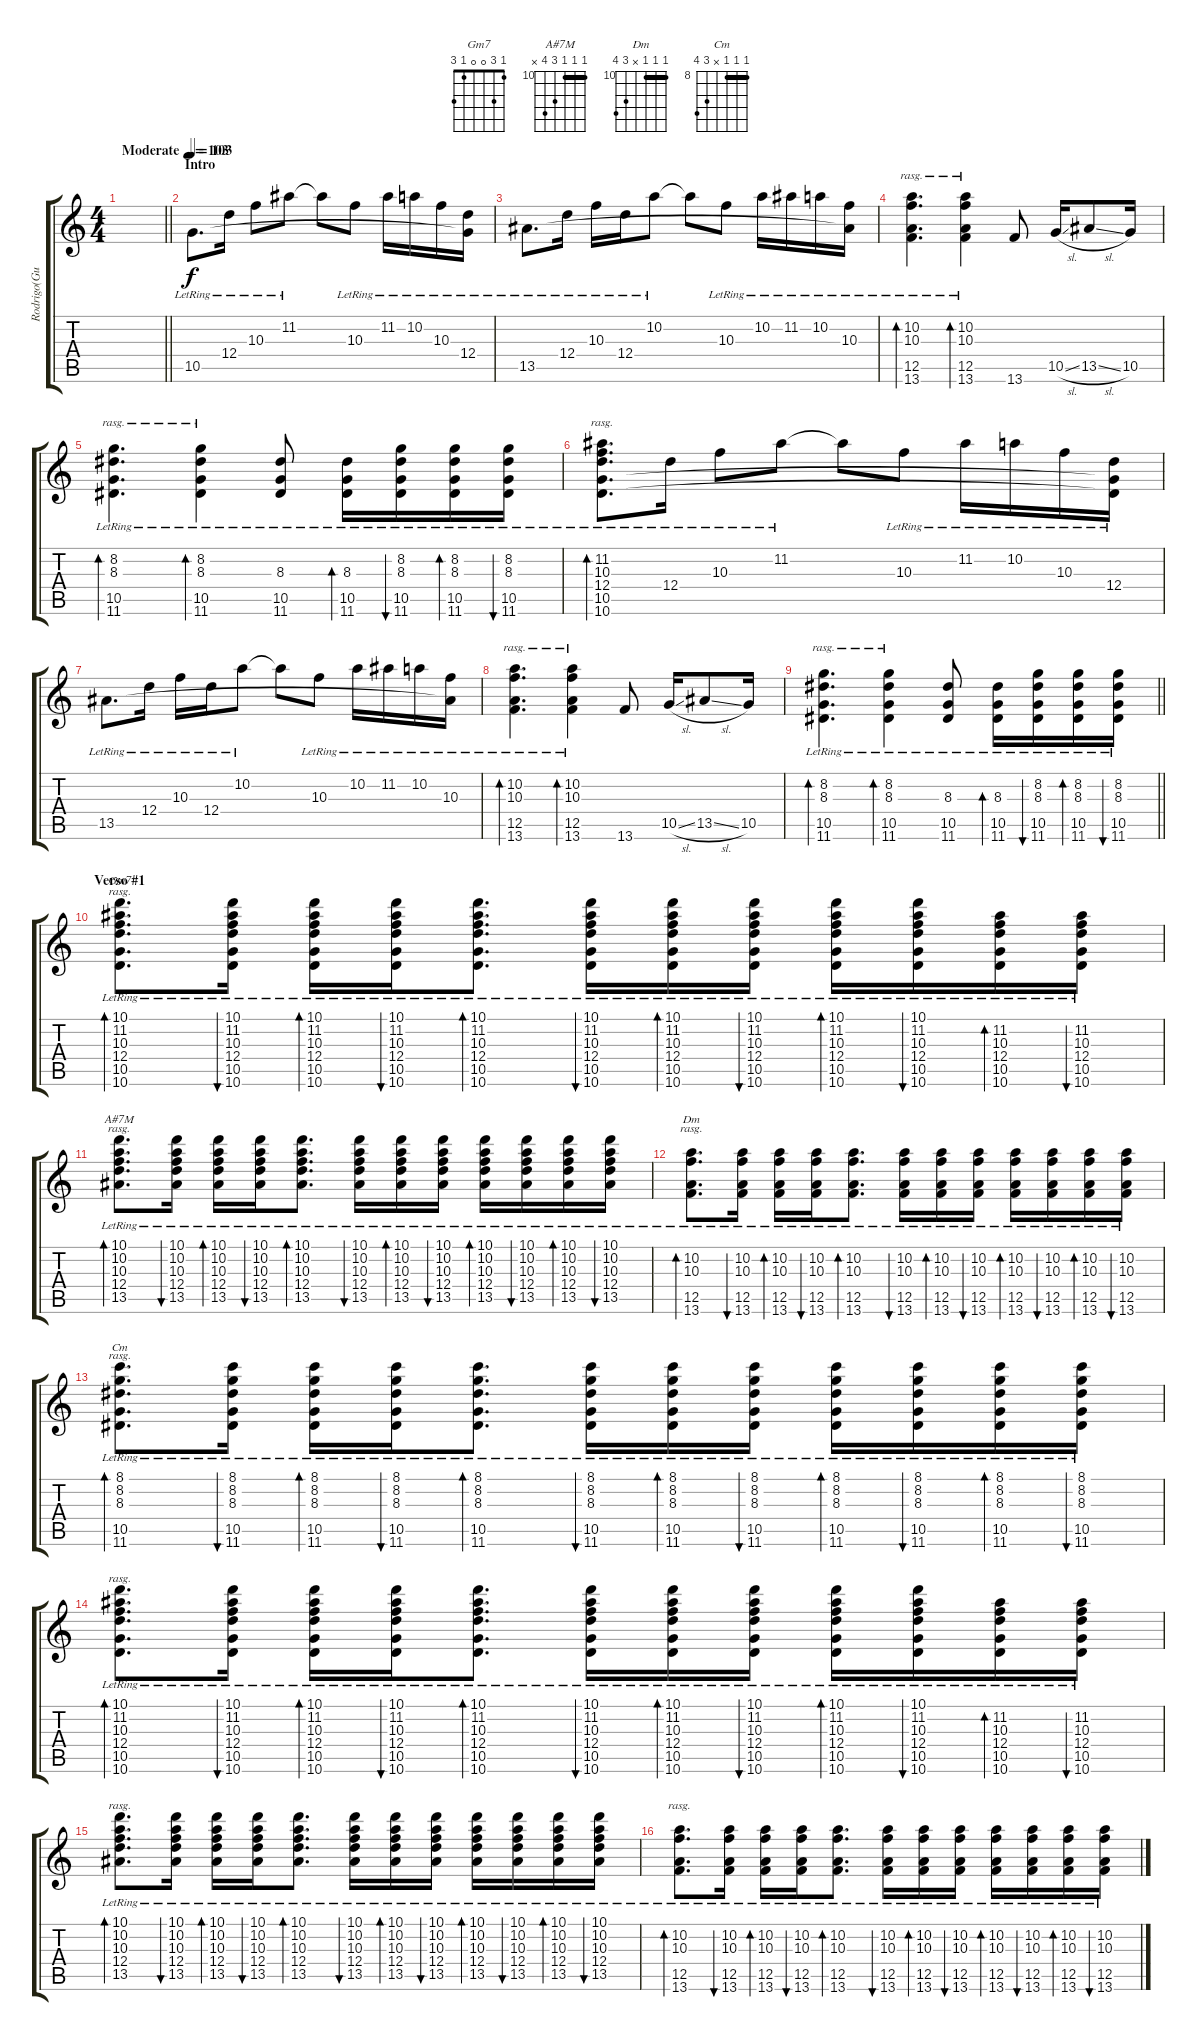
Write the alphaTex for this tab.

\track ("Rodrigo(Guitarra#1)" "Rodrigo(Gu") {instrument acousticguitarsteel}
\staff {score tabs}
\tuning (E4 B3 G3 D3 A2 E2) {hide}
\chord ("Gm7" 1 3 0 0 1 3)
\chord ("A#7M" 10 10 10 12 13 x) {firstfret 10 barre 10}
\chord ("Dm" 10 10 10 x 12 13) {firstfret 10 barre 10}
\chord ("Cm" 8 8 8 x 10 11) {firstfret 8 barre 8}
\ts (4 4)
\tempo (103 "Moderate")
\clef g2
\barLineRight lightlight
\ks c
|
\section ("" "Intro")
\tempo 103
10.5{lr}.8{d} 12.4{lr}.16 10.3{lr}.8 11.2{lr}.8 11.2{t}.8 10.3{lr}.8 11.2{lr}.16 10.2{lr}.16 10.3{lr}.16 (12.4{lr} 10.5{t}).16 |
13.5{lr}.8{d} 12.4{lr}.16 10.3{lr}.16 12.4{lr}.16 10.2{lr}.8 10.2{t}.8 10.3{lr}.8 10.2{lr}.16 11.2{lr}.16 10.2{lr}.16 (10.3{lr} 13.5{t}).16 |
(10.2{lr} 10.3{lr} 12.5{lr} 13.6{lr}).4{d bd 120 rasg ii} (10.2{lr} 10.3{lr} 12.5{lr} 13.6{lr}).4{bd 120 rasg ii} 13.6.8 10.5{sl}.16 13.5{sl}.8 10.5.16 |
(8.2{lr} 8.3{lr} 10.5{lr} 11.6{lr}).4{d bd 120 rasg ii} (8.2{lr} 8.3{lr} 10.5{lr} 11.6{lr}).4{bd 120 rasg ii} (8.3{lr} 10.5{lr} 11.6{lr}).8 (8.3{lr} 10.5{lr} 11.6{lr}).16{bd 60} (8.2 8.3{lr} 10.5{lr} 11.6{lr}).16{bu 60} (8.2 8.3{lr} 10.5{lr} 11.6{lr}).16{bd 60} (8.2 8.3{lr} 10.5{lr} 11.6{lr}).16{bu 60} |
(11.2{lr} 10.3{lr} 12.4{lr} 10.5{lr} 10.6{lr}).8{d bd 60 rasg ii} 12.4{lr}.16 10.3{lr}.8 11.2{lr}.8 11.2{t}.8 10.3{lr}.8 11.2{lr}.16 10.2{lr}.16 10.3{lr}.16 (12.4{lr} 10.5{t} 10.6{t}).16 |
13.5{lr}.8{d} 12.4{lr}.16 10.3{lr}.16 12.4{lr}.16 10.2{lr}.8 10.2{t}.8 10.3{lr}.8 10.2{lr}.16 11.2{lr}.16 10.2{lr}.16 (10.3{lr} 13.5{t}).16 |
(10.2{lr} 10.3{lr} 12.5{lr} 13.6{lr}).4{d bd 120 rasg ii} (10.2{lr} 10.3{lr} 12.5{lr} 13.6{lr}).4{bd 120 rasg ii} 13.6.8 10.5{sl}.16 13.5{sl}.8 10.5.16 |
\barLineRight lightlight
(8.2{lr} 8.3{lr} 10.5{lr} 11.6{lr}).4{d bd 120 rasg ii} (8.2{lr} 8.3{lr} 10.5{lr} 11.6{lr}).4{bd 120 rasg ii} (8.3{lr} 10.5{lr} 11.6{lr}).8 (8.3{lr} 10.5{lr} 11.6{lr}).16{bd 60} (8.2 8.3{lr} 10.5{lr} 11.6{lr}).16{bu 60} (8.2 8.3{lr} 10.5{lr} 11.6{lr}).16{bd 60} (8.2 8.3{lr} 10.5{lr} 11.6{lr}).16{bu 60} |
\section ("" "Verso #1")
(10.1 11.2{lr} 10.3{lr} 12.4{lr} 10.5{lr} 10.6{lr}).8{d bd 60 ch "Gm7" rasg ii} (10.1 11.2{lr} 10.3{lr} 12.4{lr} 10.5{lr} 10.6{lr}).16{bu 30} (10.1 11.2{lr} 10.3{lr} 12.4{lr} 10.5{lr} 10.6{lr}).16{bd 30} (10.1 11.2{lr} 10.3{lr} 12.4{lr} 10.5{lr} 10.6{lr}).16{bu 30} (10.1 11.2{lr} 10.3{lr} 12.4{lr} 10.5{lr} 10.6{lr}).8{d bd 30} (10.1 11.2{lr} 10.3{lr} 12.4{lr} 10.5{lr} 10.6{lr}).16{bu 30} (10.1 11.2{lr} 10.3{lr} 12.4{lr} 10.5{lr} 10.6{lr}).16{bd 30} (10.1 11.2{lr} 10.3{lr} 12.4{lr} 10.5{lr} 10.6{lr}).16{bu 30} (10.1 11.2{lr} 10.3{lr} 12.4{lr} 10.5{lr} 10.6{lr}).16{bd 30} (10.1 11.2{lr} 10.3{lr} 12.4{lr} 10.5{lr} 10.6{lr}).16{bu 30} (11.2{lr} 10.3{lr} 12.4{lr} 10.5{lr} 10.6).16{bd 30} (11.2{lr} 10.3{lr} 12.4{lr} 10.5{lr} 10.6).16{bu 30} |
(10.1 10.2{lr} 10.3{lr} 12.4{lr} 13.5{lr}).8{d bd 60 ch "A#7M" rasg ii} (10.1 10.2{lr} 10.3{lr} 12.4{lr} 13.5{lr}).16{bu 30} (10.1 10.2{lr} 10.3{lr} 12.4{lr} 13.5{lr}).16{bd 30} (10.1 10.2{lr} 10.3{lr} 12.4{lr} 13.5{lr}).16{bu 30} (10.1 10.2{lr} 10.3{lr} 12.4{lr} 13.5{lr}).8{d bd 30} (10.1 10.2{lr} 10.3{lr} 12.4{lr} 13.5{lr}).16{bu 30} (10.1 10.2{lr} 10.3{lr} 12.4{lr} 13.5{lr}).16{bd 30} (10.1 10.2{lr} 10.3{lr} 12.4{lr} 13.5{lr}).16{bu 30} (10.1 10.2{lr} 10.3{lr} 12.4{lr} 13.5{lr}).16{bd 30} (10.1 10.2{lr} 10.3{lr} 12.4{lr} 13.5{lr}).16{bu 30} (10.1 10.2{lr} 10.3{lr} 12.4{lr} 13.5{lr}).16{bd 30} (10.1 10.2{lr} 10.3{lr} 12.4{lr} 13.5{lr}).16{bu 30} |
(10.2{lr} 10.3{lr} 12.5{lr} 13.6{lr}).8{d bd 60 ch "Dm" rasg ii} (10.2{lr} 10.3{lr} 12.5{lr} 13.6{lr}).16{bu 30} (10.2{lr} 10.3{lr} 12.5{lr} 13.6{lr}).16{bd 30} (10.2{lr} 10.3{lr} 12.5{lr} 13.6{lr}).16{bu 30} (10.2{lr} 10.3{lr} 12.5{lr} 13.6{lr}).8{d bd 30} (10.2{lr} 10.3{lr} 12.5{lr} 13.6{lr}).16{bu 30} (10.2{lr} 10.3{lr} 12.5{lr} 13.6{lr}).16{bd 30} (10.2{lr} 10.3{lr} 12.5{lr} 13.6{lr}).16{bu 30} (10.2{lr} 10.3{lr} 12.5{lr} 13.6{lr}).16{bd 30} (10.2{lr} 10.3{lr} 12.5{lr} 13.6{lr}).16{bu 30} (10.2{lr} 10.3{lr} 12.5{lr} 13.6{lr}).16{bd 30} (10.2{lr} 10.3{lr} 12.5{lr} 13.6{lr}).16{bu 30} |
(8.1{lr} 8.2{lr} 8.3{lr} 10.5{lr} 11.6{lr}).8{d bd 60 ch "Cm" rasg ii} (8.1{lr} 8.2{lr} 8.3{lr} 10.5{lr} 11.6{lr}).16{bu 30} (8.1{lr} 8.2{lr} 8.3{lr} 10.5{lr} 11.6{lr}).16{bd 30} (8.1{lr} 8.2{lr} 8.3{lr} 10.5{lr} 11.6{lr}).16{bu 30} (8.1{lr} 8.2{lr} 8.3{lr} 10.5{lr} 11.6{lr}).8{d bd 30} (8.1{lr} 8.2{lr} 8.3{lr} 10.5{lr} 11.6{lr}).16{bu 30} (8.1{lr} 8.2{lr} 8.3{lr} 10.5{lr} 11.6{lr}).16{bd 30} (8.1{lr} 8.2{lr} 8.3{lr} 10.5{lr} 11.6{lr}).16{bu 30} (8.1{lr} 8.2{lr} 8.3{lr} 10.5{lr} 11.6{lr}).16{bd 30} (8.1{lr} 8.2{lr} 8.3{lr} 10.5{lr} 11.6{lr}).16{bu 30} (8.1{lr} 8.2{lr} 8.3{lr} 10.5{lr} 11.6{lr}).16{bd 30} (8.1{lr} 8.2{lr} 8.3{lr} 10.5{lr} 11.6{lr}).16{bu 30} |
(10.1 11.2{lr} 10.3{lr} 12.4{lr} 10.5{lr} 10.6{lr}).8{d bd 60 rasg ii} (10.1 11.2{lr} 10.3{lr} 12.4{lr} 10.5{lr} 10.6{lr}).16{bu 30} (10.1 11.2{lr} 10.3{lr} 12.4{lr} 10.5{lr} 10.6{lr}).16{bd 30} (10.1 11.2{lr} 10.3{lr} 12.4{lr} 10.5{lr} 10.6{lr}).16{bu 30} (10.1 11.2{lr} 10.3{lr} 12.4{lr} 10.5{lr} 10.6{lr}).8{d bd 30} (10.1 11.2{lr} 10.3{lr} 12.4{lr} 10.5{lr} 10.6{lr}).16{bu 30} (10.1 11.2{lr} 10.3{lr} 12.4{lr} 10.5{lr} 10.6{lr}).16{bd 30} (10.1 11.2{lr} 10.3{lr} 12.4{lr} 10.5{lr} 10.6{lr}).16{bu 30} (10.1 11.2{lr} 10.3{lr} 12.4{lr} 10.5{lr} 10.6{lr}).16{bd 30} (10.1 11.2{lr} 10.3{lr} 12.4{lr} 10.5{lr} 10.6{lr}).16{bu 30} (11.2{lr} 10.3{lr} 12.4{lr} 10.5{lr} 10.6).16{bd 30} (11.2{lr} 10.3{lr} 12.4{lr} 10.5{lr} 10.6).16{bu 30} |
(10.1 10.2{lr} 10.3{lr} 12.4{lr} 13.5{lr}).8{d bd 60 rasg ii} (10.1 10.2{lr} 10.3{lr} 12.4{lr} 13.5{lr}).16{bu 30} (10.1 10.2{lr} 10.3{lr} 12.4{lr} 13.5{lr}).16{bd 30} (10.1 10.2{lr} 10.3{lr} 12.4{lr} 13.5{lr}).16{bu 30} (10.1 10.2{lr} 10.3{lr} 12.4{lr} 13.5{lr}).8{d bd 30} (10.1 10.2{lr} 10.3{lr} 12.4{lr} 13.5{lr}).16{bu 30} (10.1 10.2{lr} 10.3{lr} 12.4{lr} 13.5{lr}).16{bd 30} (10.1 10.2{lr} 10.3{lr} 12.4{lr} 13.5{lr}).16{bu 30} (10.1 10.2{lr} 10.3{lr} 12.4{lr} 13.5{lr}).16{bd 30} (10.1 10.2{lr} 10.3{lr} 12.4{lr} 13.5{lr}).16{bu 30} (10.1 10.2{lr} 10.3{lr} 12.4{lr} 13.5{lr}).16{bd 30} (10.1 10.2{lr} 10.3{lr} 12.4{lr} 13.5{lr}).16{bu 30} |
(10.2{lr} 10.3{lr} 12.5{lr} 13.6{lr}).8{d bd 60 rasg ii} (10.2{lr} 10.3{lr} 12.5{lr} 13.6{lr}).16{bu 30} (10.2{lr} 10.3{lr} 12.5{lr} 13.6{lr}).16{bd 30} (10.2{lr} 10.3{lr} 12.5{lr} 13.6{lr}).16{bu 30} (10.2{lr} 10.3{lr} 12.5{lr} 13.6{lr}).8{d bd 30} (10.2{lr} 10.3{lr} 12.5{lr} 13.6{lr}).16{bu 30} (10.2{lr} 10.3{lr} 12.5{lr} 13.6{lr}).16{bd 30} (10.2{lr} 10.3{lr} 12.5{lr} 13.6{lr}).16{bu 30} (10.2{lr} 10.3{lr} 12.5{lr} 13.6{lr}).16{bd 30} (10.2{lr} 10.3{lr} 12.5{lr} 13.6{lr}).16{bu 30} (10.2{lr} 10.3{lr} 12.5{lr} 13.6{lr}).16{bd 30} (10.2{lr} 10.3{lr} 12.5{lr} 13.6{lr}).16{bu 30}
